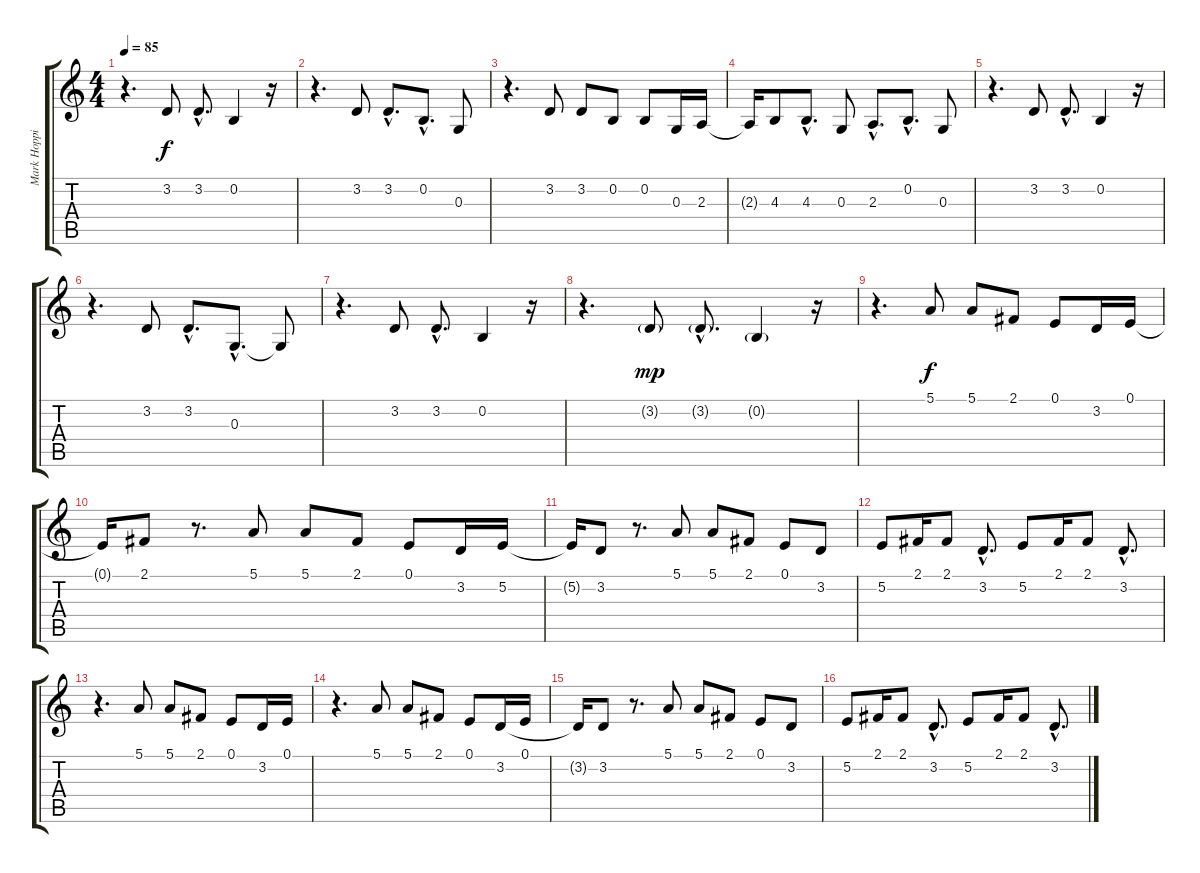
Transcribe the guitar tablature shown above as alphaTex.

\track ("Mark Hoppis" "Mark Hoppi") {instrument altosax}
\staff {score tabs}
\tuning (E4 B3 G3 D3 A2 E2) {hide}
\ts (4 4)
\tempo 85
\clef g2
\ks c
r.4{d dy f} 3.2.8 3.2{hac}.8{d} 0.2.4 r.16 |
r.4{d} 3.2.8 3.2{hac}.8{d} 0.2{hac}.8{d} 0.3.8 |
r.4{d} 3.2.8 3.2.8 0.2.8 0.2.8 0.3.16 2.3.16 |
2.3{t}.16 4.3.8 4.3{hac}.8{d} 0.3.8 2.3{hac}.8{d} 0.2{hac}.8{d} 0.3.8 |
r.4{d} 3.2.8 3.2{hac}.8{d} 0.2.4 r.16 |
r.4{d} 3.2.8 3.2{hac}.8{d} 0.3{hac}.8{d} 0.3{t}.8 |
r.4{d} 3.2.8 3.2{hac}.8{d} 0.2.4 r.16 |
r.4{d} 3.2{g}.8{dy mp} 3.2{g hac}.8{d} 0.2{g}.4 r.16 |
r.4{d} 5.1.8{dy f} 5.1.8 2.1.8 0.1.8 3.2.16 0.1.16 |
0.1{t}.16 2.1.8 r.8{d} 5.1.8 5.1.8 2.1.8 0.1.8 3.2.16 5.2.16 |
5.2{t}.16 3.2.8 r.8{d} 5.1.8 5.1.8 2.1.8 0.1.8 3.2.8 |
5.2.8 2.1.16 2.1.8 3.2{hac}.8{d} 5.2.8 2.1.16 2.1.8 3.2{hac}.8{d} |
r.4{d} 5.1.8 5.1.8 2.1.8 0.1.8 3.2.16 0.1.16 |
r.4{d} 5.1.8 5.1.8 2.1.8 0.1.8 3.2.16 0.1.16 |
3.2{t}.16 3.2.8 r.8{d} 5.1.8 5.1.8 2.1.8 0.1.8 3.2.8 |
5.2.8 2.1.16 2.1.8 3.2{hac}.8{d} 5.2.8 2.1.16 2.1.8 3.2{hac}.8{d}
